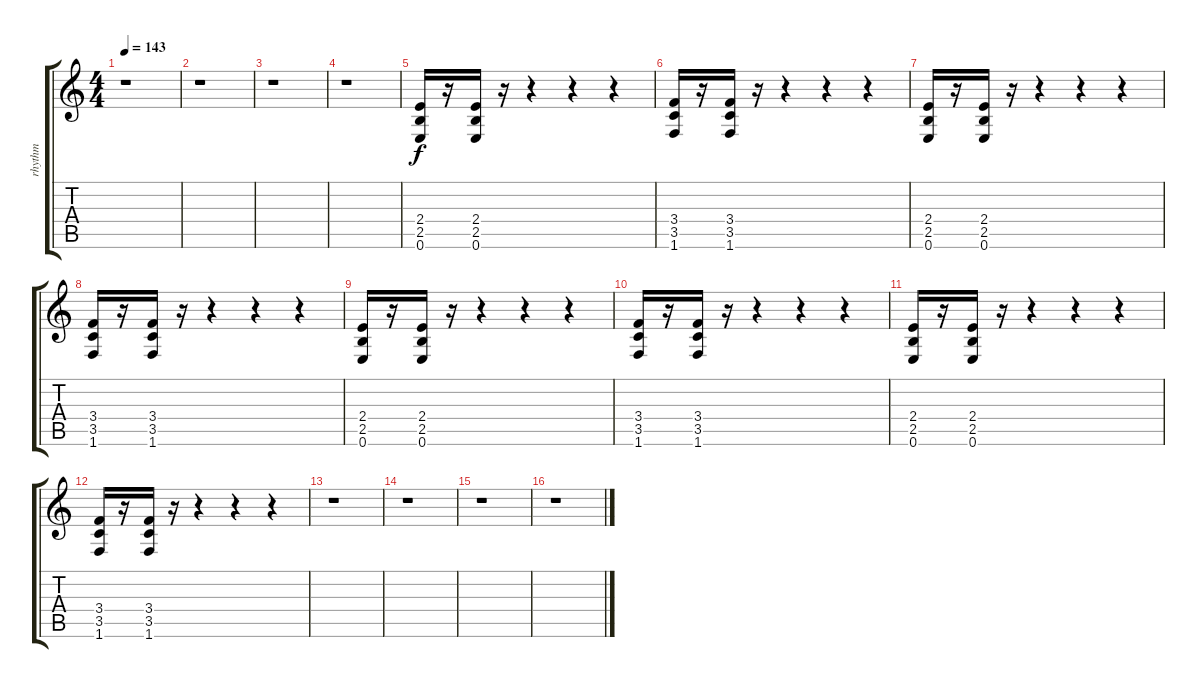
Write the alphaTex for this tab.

\track ("rhythm" "rhythm") {instrument distortionguitar}
\staff {score tabs}
\tuning (E4 B3 G3 D3 A2 E2) {hide}
\ts (4 4)
\tempo 143
\clef g2
\ks c
r.1{dy f} |
r.1 |
r.1 |
r.1 |
(2.4 2.5 0.6).16 r.16 (2.4 2.5 0.6).16 r.16 r.4 r.4 r.4 |
(3.4 3.5 1.6).16 r.16 (3.4 3.5 1.6).16 r.16 r.4 r.4 r.4 |
(2.4 2.5 0.6).16 r.16 (2.4 2.5 0.6).16 r.16 r.4 r.4 r.4 |
(3.4 3.5 1.6).16 r.16 (3.4 3.5 1.6).16 r.16 r.4 r.4 r.4 |
(2.4 2.5 0.6).16 r.16 (2.4 2.5 0.6).16 r.16 r.4 r.4 r.4 |
(3.4 3.5 1.6).16 r.16 (3.4 3.5 1.6).16 r.16 r.4 r.4 r.4 |
(2.4 2.5 0.6).16 r.16 (2.4 2.5 0.6).16 r.16 r.4 r.4 r.4 |
(3.4 3.5 1.6).16 r.16 (3.4 3.5 1.6).16 r.16 r.4 r.4 r.4 |
r.1 |
r.1 |
r.1 |
r.1
